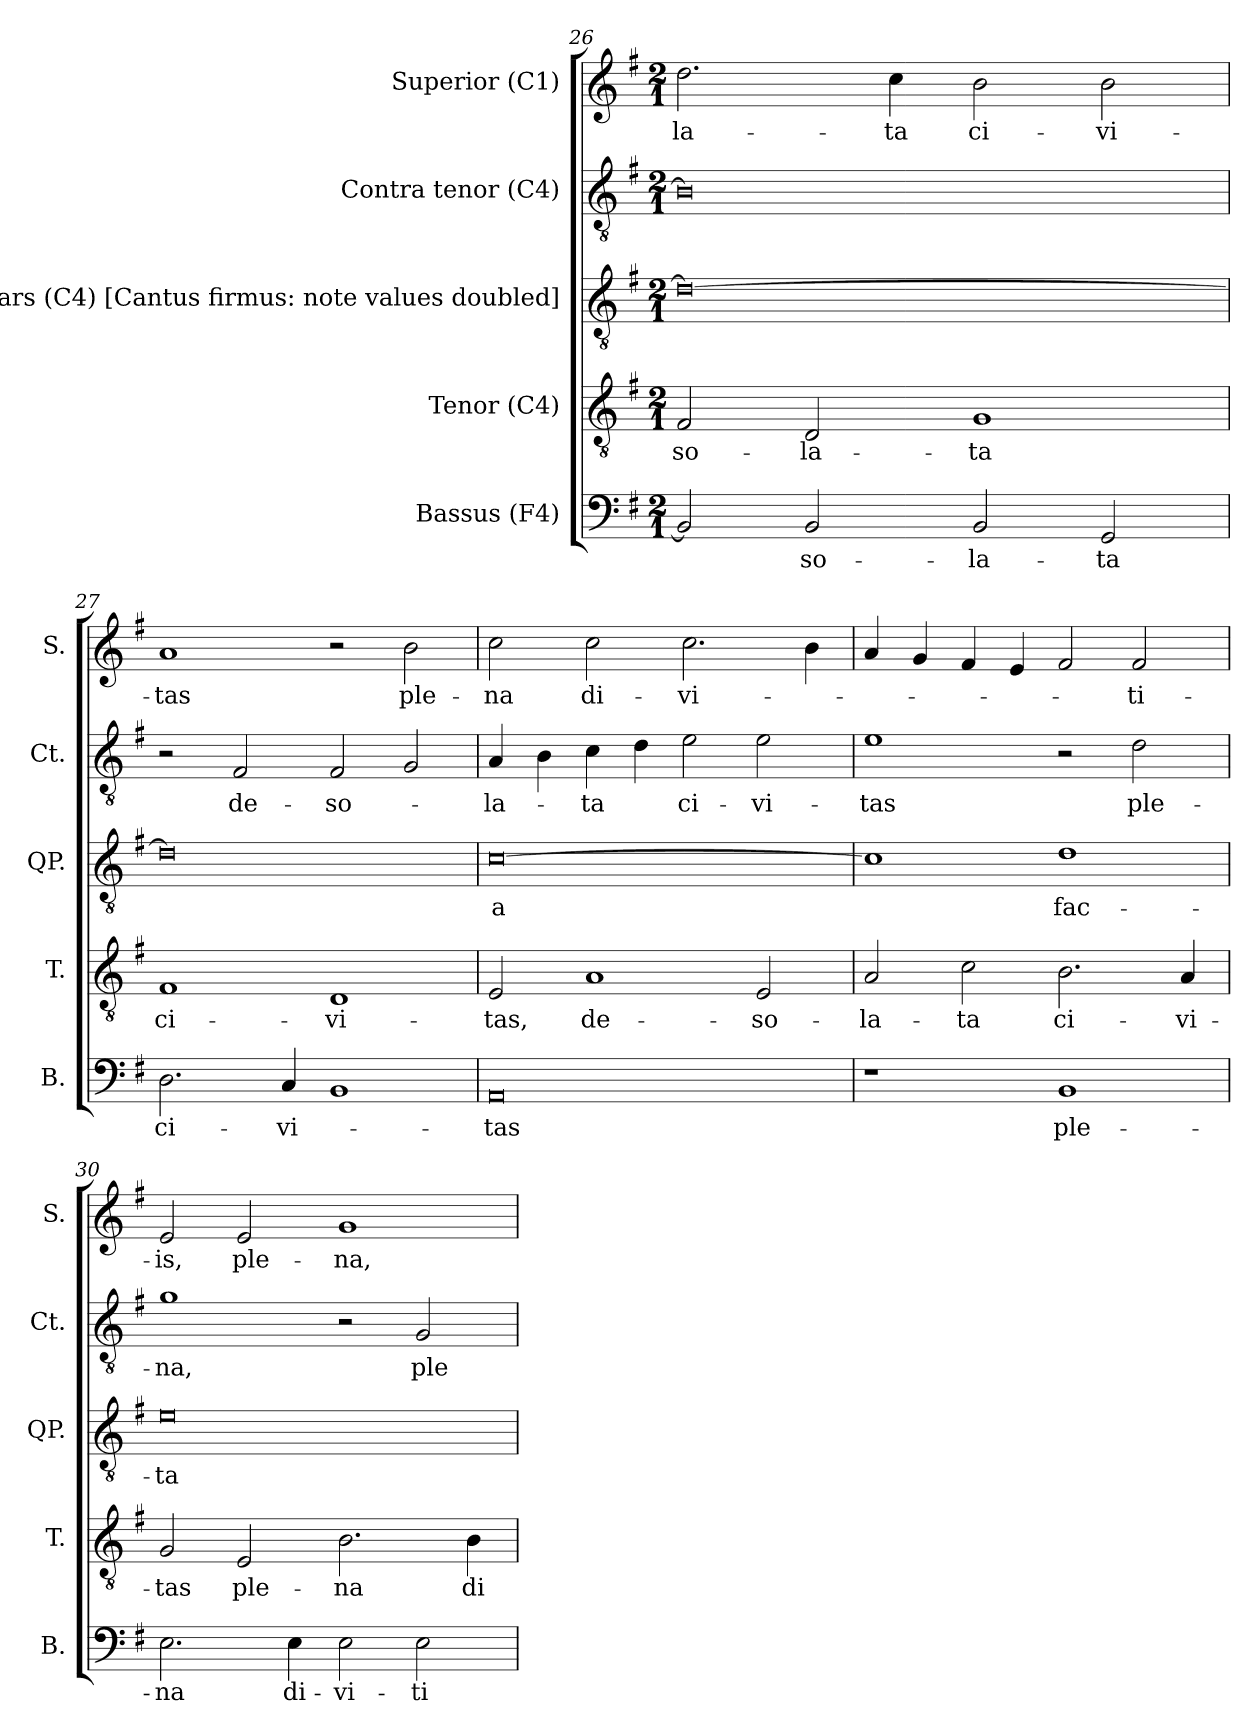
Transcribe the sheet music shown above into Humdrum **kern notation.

**kern	**text	**kern	**text	**kern	**text	**kern	**text	**kern	**text
*part5	*part5	*part4	*part4	*part3	*part3	*part2	*part2	*part1	*part1
*staff5	*staff5	*staff4	*staff4	*staff3	*staff3	*staff2	*staff2	*staff1	*staff1
*I"Bassus (F4)	*	*I"Tenor (C4)	*	*I"Quinta pars (C4) [Cantus firmus: note values doubled]	*	*I"Contra tenor (C4)	*	*I"Superior (C1)	*
*I'B.	*	*I'T.	*	*I'QP.	*	*I'Ct.	*	*I'S.	*
!!LO:PB:g=z
*clefF4	*	*clefGv2	*	*clefGv2	*	*clefGv2	*	*clefG2	*
*	*	*ITrd7c12	*	*ITrd7c12	*	*	*	*	*
*k[f#]	*	*k[f#]	*	*k[f#]	*	*k[f#]	*	*k[f#]	*
*G:	*	*G:	*	*G:	*	*G:	*	*G:	*
*M2/1	*	*M2/1	*	*M2/1	*	*M2/1	*	*M2/1	*
=26	=26	=26	=26	=26	=26	=26	=26	=26	=26
!	!	!	!LO:LY:b:color=#000000	!	!	!	!	!	!
!	!	!	!	!	!	!	!	!	!LO:LY:b:color=#000000
2BBi/]	.	2FF#i/	-so-	0Di_	.	0Bi]	.	2.ddi\	-la-
!	!LO:LY:b:color=#000000	!	!	!	!	!	!	!	!
!	!	!	!LO:LY:b:color=#000000	!	!	!	!	!	!
2BBi/	-so-	2DDi/	-la-	.	.	.	.	.	.
!	!	!	!	!	!	!	!	!	!LO:LY:b:color=#000000
.	.	.	.	.	.	.	.	4cci\	-ta
!	!LO:LY:b:color=#000000	!	!	!	!	!	!	!	!
!	!	!	!LO:LY:b:color=#000000	!	!	!	!	!	!
!	!	!	!	!	!	!	!	!	!LO:LY:b:color=#000000
2BBi/	-la-	1GGi	-ta	.	.	.	.	2bi\	ci-
!	!LO:LY:b:color=#000000	!	!	!	!	!	!	!	!
!	!	!	!	!	!	!	!	!	!LO:LY:b:color=#000000
2GGi/	-ta	.	.	.	.	.	.	2bi\	-vi-
=27	=27	=27	=27	=27	=27	=27	=27	=27	=27
!	!LO:LY:b:color=#000000	!	!	!	!	!	!	!	!
!	!	!	!LO:LY:b:color=#000000	!	!	!	!	!	!
!	!	!	!	!	!	!	!	!	!LO:LY:b:color=#000000
2.Di\	ci-	1FF#i	ci-	0Di]	.	2r	.	1ai	-tas
!	!	!	!	!	!	!	!LO:LY:b:color=#000000	!	!
.	.	.	.	.	.	2F#i/	de-	.	.
!	!LO:LY:b:color=#000000	!	!	!	!	!	!	!	!
4Ci/	-vi-	.	.	.	.	.	.	.	.
!	!	!	!LO:LY:b:color=#000000	!	!	!	!	!	!
!	!	!	!	!	!	!	!LO:LY:b:color=#000000	!	!
1BBi	.	1DDi	-vi-	.	.	2F#i/	-so-	2r	.
!	!	!	!	!	!	!	!	!	!LO:LY:b:color=#000000
.	.	.	.	.	.	2Gi/	.	2bi\	ple-
=28	=28	=28	=28	=28	=28	=28	=28	=28	=28
!	!LO:LY:b:color=#000000	!	!	!	!	!	!	!	!
!	!	!	!LO:LY:b:color=#000000	!	!	!	!	!	!
!	!	!	!	!	!LO:LY:b:color=#000000	!	!	!	!
!	!	!	!	!	!	!	!LO:LY:b:color=#000000	!	!
!	!	!	!	!	!	!	!	!	!LO:LY:b:color=#000000
0AAi	-tas	2EEi/	-tas,	[0Ci	-a	4Ai/	-la-	2cci\	-na
.	.	.	.	.	.	4Bi\	.	.	.
!	!	!	!LO:LY:b:color=#000000	!	!	!	!	!	!
!	!	!	!	!	!	!	!LO:LY:b:color=#000000	!	!
!	!	!	!	!	!	!	!	!	!LO:LY:b:color=#000000
.	.	1AAi	de-	.	.	4ci\	-ta	2cci\	di-
.	.	.	.	.	.	4di\	.	.	.
!	!	!	!	!	!	!	!LO:LY:b:color=#000000	!	!
!	!	!	!	!	!	!	!	!	!LO:LY:b:color=#000000
.	.	.	.	.	.	2ei\	ci-	2.cci\	-vi-
!	!	!	!LO:LY:b:color=#000000	!	!	!	!	!	!
!	!	!	!	!	!	!	!LO:LY:b:color=#000000	!	!
.	.	2EEi/	-so-	.	.	2ei\	-vi-	.	.
.	.	.	.	.	.	.	.	4bi\	.
=29	=29	=29	=29	=29	=29	=29	=29	=29	=29
!	!	!	!LO:LY:b:color=#000000	!	!	!	!	!	!
!	!	!	!	!	!	!	!LO:LY:b:color=#000000	!	!
1r	.	2AAi/	-la-	1Ci]	.	1ei	-tas	4ai/	.
.	.	.	.	.	.	.	.	4gi/	.
!	!	!	!LO:LY:b:color=#000000	!	!	!	!	!	!
.	.	2Ci\	-ta	.	.	.	.	4f#i/	.
.	.	.	.	.	.	.	.	4ei/	.
!	!LO:LY:b:color=#000000	!	!	!	!	!	!	!	!
!	!	!	!LO:LY:b:color=#000000	!	!	!	!	!	!
!	!	!	!	!	!LO:LY:b:color=#000000	!	!	!	!
1BBi	ple-	2.BBi\	ci-	1Di	fac-	2r	.	2f#i/	.
!	!	!	!	!	!	!	!LO:LY:b:color=#000000	!	!
!	!	!	!	!	!	!	!	!	!LO:LY:b:color=#000000
.	.	.	.	.	.	2di\	ple-	2f#i/	-ti-
!	!	!	!LO:LY:b:color=#000000	!	!	!	!	!	!
.	.	4AAi/	-vi-	.	.	.	.	.	.
!!LO:LB:g=z
=30	=30	=30	=30	=30	=30	=30	=30	=30	=30
!	!LO:LY:b:color=#000000	!	!	!	!	!	!	!	!
!	!	!	!LO:LY:b:color=#000000	!	!	!	!	!	!
!	!	!	!	!	!LO:LY:b:color=#000000	!	!	!	!
!	!	!	!	!	!	!	!LO:LY:b:color=#000000	!	!
!	!	!	!	!	!	!	!	!	!LO:LY:b:color=#000000
2.Ei\	-na	2GGi/	-tas	0Ei	-ta	1gi	-na,	2ei/	-is,
!	!	!	!LO:LY:b:color=#000000	!	!	!	!	!	!
!	!	!	!	!	!	!	!	!	!LO:LY:b:color=#000000
.	.	2EEi/	ple-	.	.	.	.	2ei/	ple-
!	!LO:LY:b:color=#000000	!	!	!	!	!	!	!	!
4Ei\	di-	.	.	.	.	.	.	.	.
!	!LO:LY:b:color=#000000	!	!	!	!	!	!	!	!
!	!	!	!LO:LY:b:color=#000000	!	!	!	!	!	!
!	!	!	!	!	!	!	!	!	!LO:LY:b:color=#000000
2Ei\	-vi-	2.BBi\	-na	.	.	2r	.	1gi	-na,
!	!LO:LY:b:color=#000000	!	!	!	!	!	!	!	!
!	!	!	!	!	!	!	!LO:LY:b:color=#000000	!	!
2Ei\	-ti-	.	.	.	.	2Gi/	ple-	.	.
!	!	!	!LO:LY:b:color=#000000	!	!	!	!	!	!
.	.	4BBi\	di-	.	.	.	.	.	.
=	=	=	=	=	=	=	=	=	=
*-	*-	*-	*-	*-	*-	*-	*-	*-	*-
